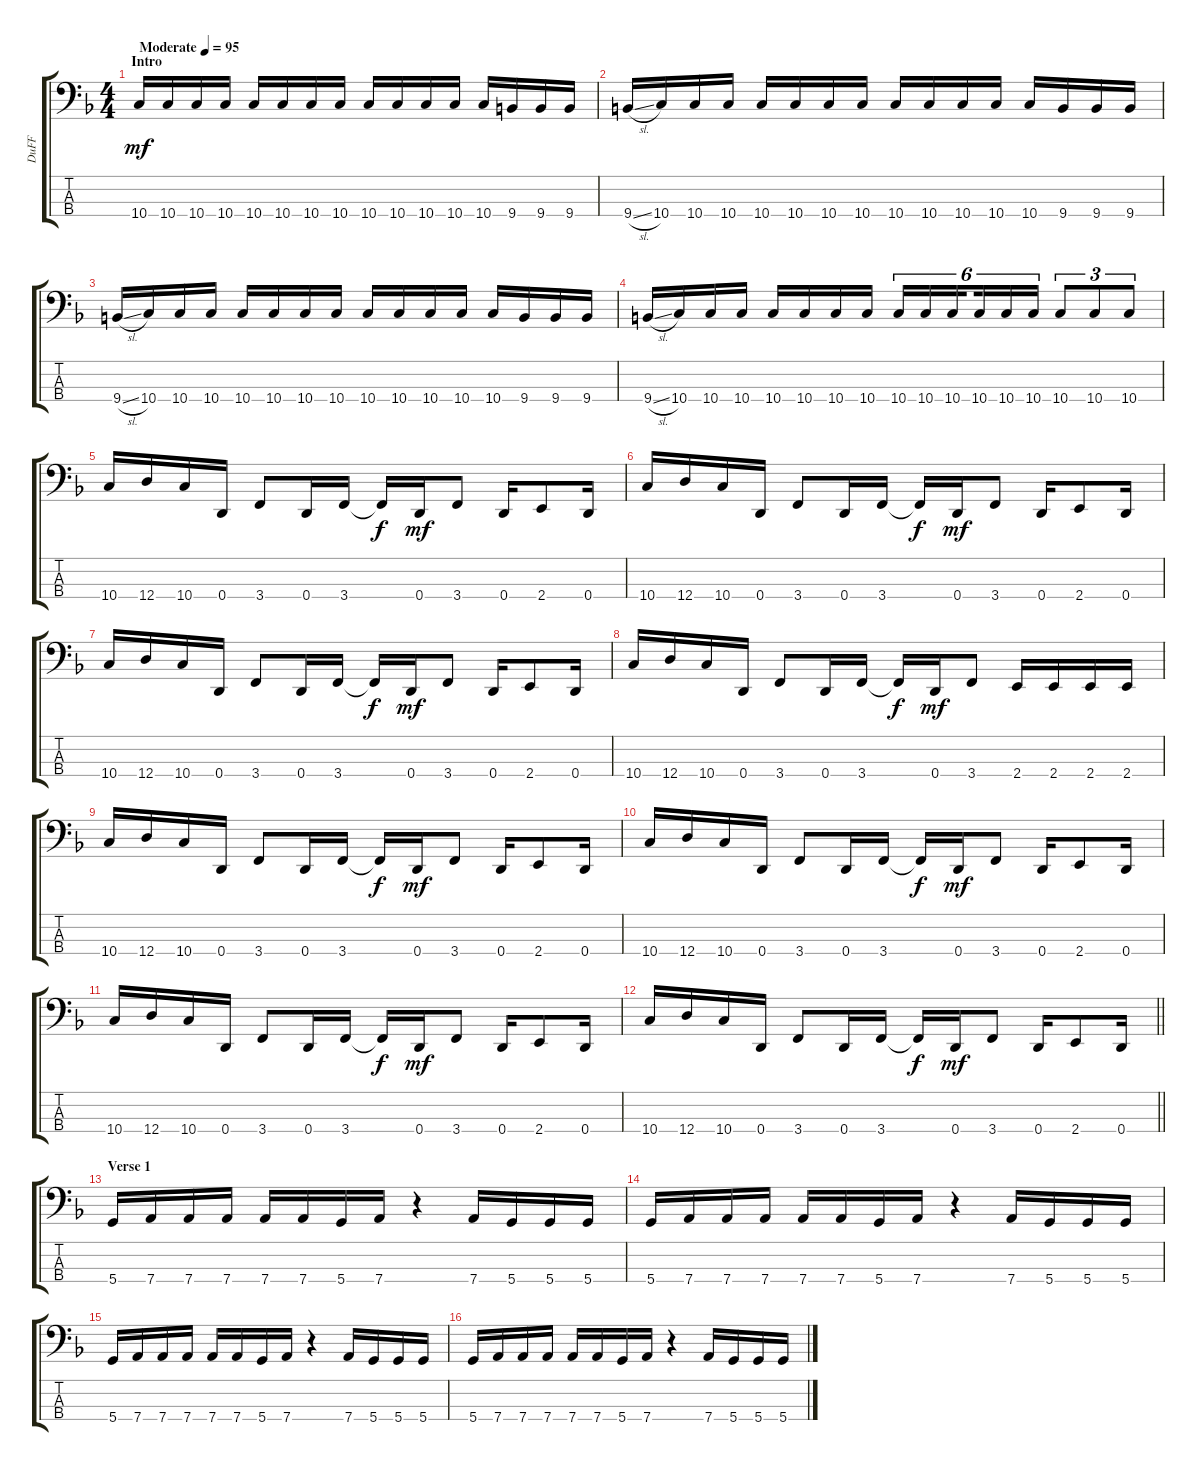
\track ("DuFF" "DuFF") {instrument electricbassfinger}
\staff {score tabs}
\tuning (G2 D2 A1 D1) {hide}
\ts (4 4)
\section ("" "Intro")
\tempo (95 "Moderate")
\clef f4
\ks dminor
10.4.16{dy mf instrument electricbassfinger} 10.4.16 10.4.16 10.4.16 10.4.16 10.4.16 10.4.16 10.4.16 10.4.16 10.4.16 10.4.16 10.4.16 10.4.16 9.4.16 9.4.16 9.4.16 |
9.4{sl}.16 10.4.16 10.4.16 10.4.16 10.4.16 10.4.16 10.4.16 10.4.16 10.4.16 10.4.16 10.4.16 10.4.16 10.4.16 9.4.16 9.4.16 9.4.16 |
9.4{sl}.16 10.4.16 10.4.16 10.4.16 10.4.16 10.4.16 10.4.16 10.4.16 10.4.16 10.4.16 10.4.16 10.4.16 10.4.16 9.4.16 9.4.16 9.4.16 |
9.4{sl}.16 10.4.16 10.4.16 10.4.16 10.4.16 10.4.16 10.4.16 10.4.16 10.4.16{tu (6 4)} 10.4.16{tu (6 4)} 10.4.16{tu (6 4) beam splitsecondary} 10.4.16{tu (6 4)} 10.4.16{tu (6 4)} 10.4.16{tu (6 4)} 10.4.8{tu (3 2)} 10.4.8{tu (3 2)} 10.4.8{tu (3 2)} |
10.4.16 12.4.16 10.4.16 0.4.16 3.4.8 0.4.16 3.4.16 3.4{t}.16{dy f} 0.4.16{dy mf} 3.4.8 0.4.16 2.4.8 0.4.16 |
10.4.16 12.4.16 10.4.16 0.4.16 3.4.8 0.4.16 3.4.16 3.4{t}.16{dy f} 0.4.16{dy mf} 3.4.8 0.4.16 2.4.8 0.4.16 |
10.4.16 12.4.16 10.4.16 0.4.16 3.4.8 0.4.16 3.4.16 3.4{t}.16{dy f} 0.4.16{dy mf} 3.4.8 0.4.16 2.4.8 0.4.16 |
10.4.16 12.4.16 10.4.16 0.4.16 3.4.8 0.4.16 3.4.16 3.4{t}.16{dy f} 0.4.16{dy mf} 3.4.8 2.4.16 2.4.16 2.4.16 2.4.16 |
10.4.16 12.4.16 10.4.16 0.4.16 3.4.8 0.4.16 3.4.16 3.4{t}.16{dy f} 0.4.16{dy mf} 3.4.8 0.4.16 2.4.8 0.4.16 |
10.4.16 12.4.16 10.4.16 0.4.16 3.4.8 0.4.16 3.4.16 3.4{t}.16{dy f} 0.4.16{dy mf} 3.4.8 0.4.16 2.4.8 0.4.16 |
10.4.16 12.4.16 10.4.16 0.4.16 3.4.8 0.4.16 3.4.16 3.4{t}.16{dy f} 0.4.16{dy mf} 3.4.8 0.4.16 2.4.8 0.4.16 |
\barLineRight lightlight
10.4.16 12.4.16 10.4.16 0.4.16 3.4.8 0.4.16 3.4.16 3.4{t}.16{dy f} 0.4.16{dy mf} 3.4.8 0.4.16 2.4.8 0.4.16 |
\section ("" "Verse 1")
5.4.16 7.4.16 7.4.16 7.4.16 7.4.16 7.4.16 5.4.16 7.4.16 r.4 7.4.16 5.4.16 5.4.16 5.4.16 |
5.4.16 7.4.16 7.4.16 7.4.16 7.4.16 7.4.16 5.4.16 7.4.16 r.4 7.4.16 5.4.16 5.4.16 5.4.16 |
5.4.16 7.4.16 7.4.16 7.4.16 7.4.16 7.4.16 5.4.16 7.4.16 r.4 7.4.16 5.4.16 5.4.16 5.4.16 |
5.4.16 7.4.16 7.4.16 7.4.16 7.4.16 7.4.16 5.4.16 7.4.16 r.4 7.4.16 5.4.16 5.4.16 5.4.16
